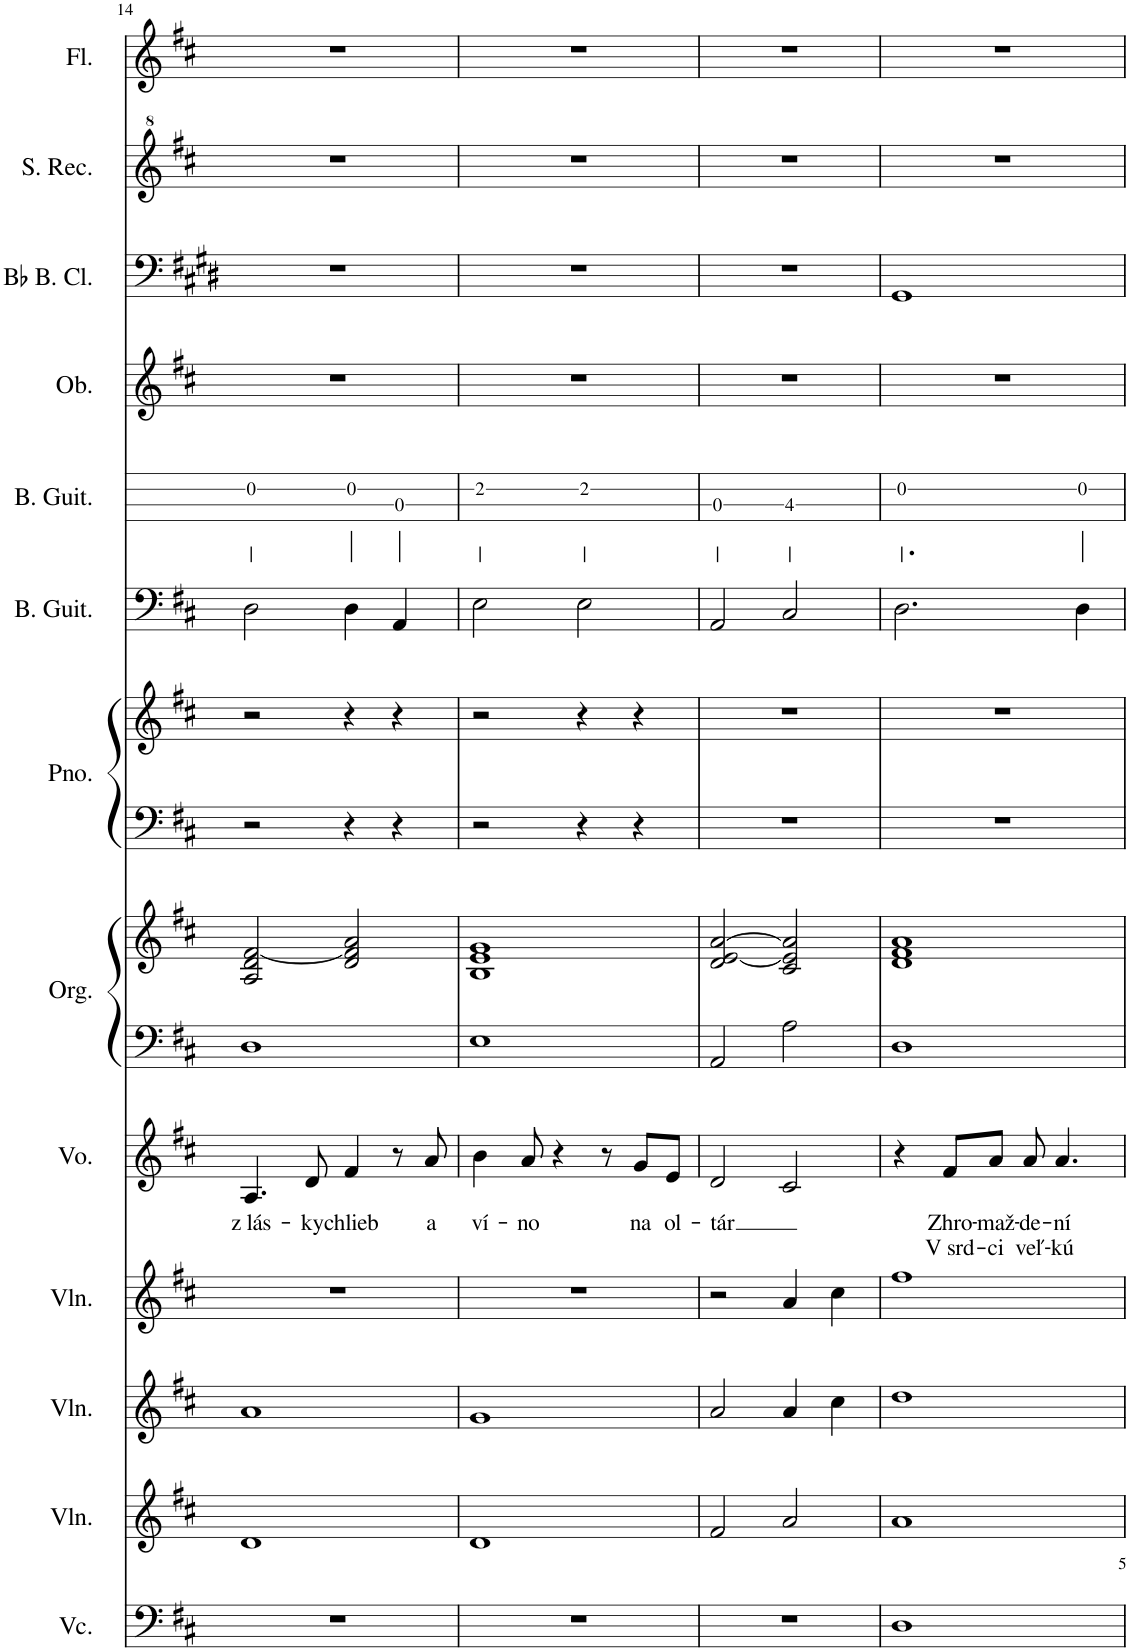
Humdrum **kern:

**kern	**kern	**kern	**kern	**kern	**text	**text	**kern	**kern	**kern	**kern	**kern	**kern	**kern	**kern	**kern	**kern
*part13	*part12	*part11	*part10	*part9	*part9	*part9	*part8	*part8	*part7	*part7	*part6	*part5	*part4	*part3	*part2	*part1
*staff15	*staff14	*staff13	*staff12	*staff11	*staff11	*staff11	*staff10	*staff9	*staff8	*staff7	*staff6	*staff5	*staff4	*staff3	*staff2	*staff1
*I"Violoncello	*I"Violin	*I"Violin	*I"Violin	*I"Voice	*	*	*I"Organ	*	*I"Piano	*	*I"Bass Guitar	*I"Bass Guitar	*I"Oboe	*I"Bb Bass Clarinet (Bass Clef)	*I"Soprano Recorder	*I"Flute
*I'Vc.	*I'Vln.	*I'Vln.	*I'Vln.	*I'Vo.	*	*	*I'Org.	*	*I'Pno.	*	*I'B. Guit.	*I'B. Guit.	*I'Ob.	*I'Bb B. Cl.	*I'S. Rec.	*I'Fl.
!!LO:PB:g=z
*clefF4	*clefG2	*clefG2	*clefG2	*clefG2	*	*	*clefF4	*clefG2	*clefF4	*clefG2	*clefF4	*	*clefG2	*clefF4	*clefG^2	*clefG2
*	*	*	*	*	*	*	*	*	*	*	*Trd7c12	*Trd7c12	*	*Trd1c2	*	*
*k[f#c#]	*k[f#c#]	*k[f#c#]	*k[f#c#]	*k[f#c#]	*	*	*k[f#c#]	*k[f#c#]	*k[f#c#]	*k[f#c#]	*k[f#c#]	*k[f#c#]	*k[f#c#]	*k[f#c#g#d#]	*k[f#c#]	*k[f#c#]
*M4/4	*M4/4	*M4/4	*M4/4	*M4/4	*	*	*M4/4	*M4/4	*M4/4	*M4/4	*M4/4	*M4/4	*M4/4	*M4/4	*M4/4	*M4/4
=14	=14	=14	=14	=14	=14	=14	=14	=14	=14	=14	=14	=14	=14	=14	=14	=14
!	!	!	!	!	!LO:LY:b	!	!	!	!	!	!	!	!	!	!	!
1r	1d	1a	1r	4.A/	z lás-	.	1D	2A/ 2d/ [<2f#/	2r	2r	2D\	2D\	1r	1r	1r	1r
!	!	!	!	!	!LO:LY:b	!	!	!	!	!	!	!	!	!	!	!
.	.	.	.	8d/	-ky	.	.	.	.	.	.	.	.	.	.	.
!	!	!	!	!	!LO:LY:b	!	!	!	!	!	!	!	!	!	!	!
.	.	.	.	4f#/	chlieb	.	.	2d/ 2f#/] 2a/	4r	4r	4D\	4D\	.	.	.	.
.	.	.	.	8r	.	.	.	.	4r	4r	4AA/	4AA\	.	.	.	.
!	!	!	!	!	!LO:LY:b	!	!	!	!	!	!	!	!	!	!	!
.	.	.	.	8a/	a	.	.	.	.	.	.	.	.	.	.	.
=15	=15	=15	=15	=15	=15	=15	=15	=15	=15	=15	=15	=15	=15	=15	=15	=15
!	!	!	!	!	!LO:LY:b	!	!	!	!	!	!	!	!	!	!	!
*	*	*	*	*	*	*	*	*^	*	*	*	*	*	*	*	*
1r	1d	1g	1r	4b\	ví-	.	1E	1g	1B 1e	2r	2r	2E\	2E\	1r	1r	1r	1r
!	!	!	!	!	!LO:LY:b	!	!	!	!	!	!	!	!	!	!	!	!
.	.	.	.	8a/	-no	.	.	.	.	.	.	.	.	.	.	.	.
.	.	.	.	4r	.	.	.	.	.	.	.	.	.	.	.	.	.
.	.	.	.	.	.	.	.	.	.	4r	4r	2E\	2E\	.	.	.	.
.	.	.	.	8r	.	.	.	.	.	.	.	.	.	.	.	.	.
!	!	!	!	!	!LO:LY:b	!	!	!	!	!	!	!	!	!	!	!	!
.	.	.	.	8g/L	na	.	.	.	.	4r	4r	.	.	.	.	.	.
!	!	!	!	!	!LO:LY:b	!	!	!	!	!	!	!	!	!	!	!	!
.	.	.	.	8e/J	ol-	.	.	.	.	.	.	.	.	.	.	.	.
*	*	*	*	*	*	*	*	*v	*v	*	*	*	*	*	*	*	*
=16	=16	=16	=16	=16	=16	=16	=16	=16	=16	=16	=16	=16	=16	=16	=16	=16
!	!	!	!	!	!LO:LY:b	!	!	!	!	!	!	!	!	!	!	!
1r	2f#/	2a/	2r	2d/	-tár	.	2AA/	2d/ [2e/ [2a/	1r	1r	2AA/	2AA\	1r	1r	1r	1r
.	2a/	4a/	4a/	2c#/	.	.	2A\	2c#/ 2e/] 2a/]	.	.	2C#/	2C#\	.	.	.	.
.	.	4cc#\	4cc#\	.	.	.	.	.	.	.	.	.	.	.	.	.
=17	=17	=17	=17	=17	=17	=17	=17	=17	=17	=17	=17	=17	=17	=17	=17	=17
1D	1a	1dd	1ff#	4r	.	.	1D	1d 1f# 1a	1r	1r	2.D\	2.D\	1r	1GG#	1r	1r
!	!	!	!	!	!LO:LY:b	!LO:LY:b	!	!	!	!	!	!	!	!	!	!
.	.	.	.	8f#/L	Zhro-	V srd-	.	.	.	.	.	.	.	.	.	.
!	!	!	!	!	!LO:LY:b	!LO:LY:b	!	!	!	!	!	!	!	!	!	!
.	.	.	.	8a/J	-maž-	-ci	.	.	.	.	.	.	.	.	.	.
!	!	!	!	!	!LO:LY:b	!LO:LY:b	!	!	!	!	!	!	!	!	!	!
.	.	.	.	8a/	-de-	veľ-	.	.	.	.	.	.	.	.	.	.
!	!	!	!	!	!LO:LY:b	!LO:LY:b	!	!	!	!	!	!	!	!	!	!
.	.	.	.	4.a/	-ní	-kú	.	.	.	.	.	.	.	.	.	.
.	.	.	.	.	.	.	.	.	.	.	4D\	4D\	.	.	.	.
=	=	=	=	=	=	=	=	=	=	=	=	=	=	=	=	=
*-	*-	*-	*-	*-	*-	*-	*-	*-	*-	*-	*-	*-	*-	*-	*-	*-
